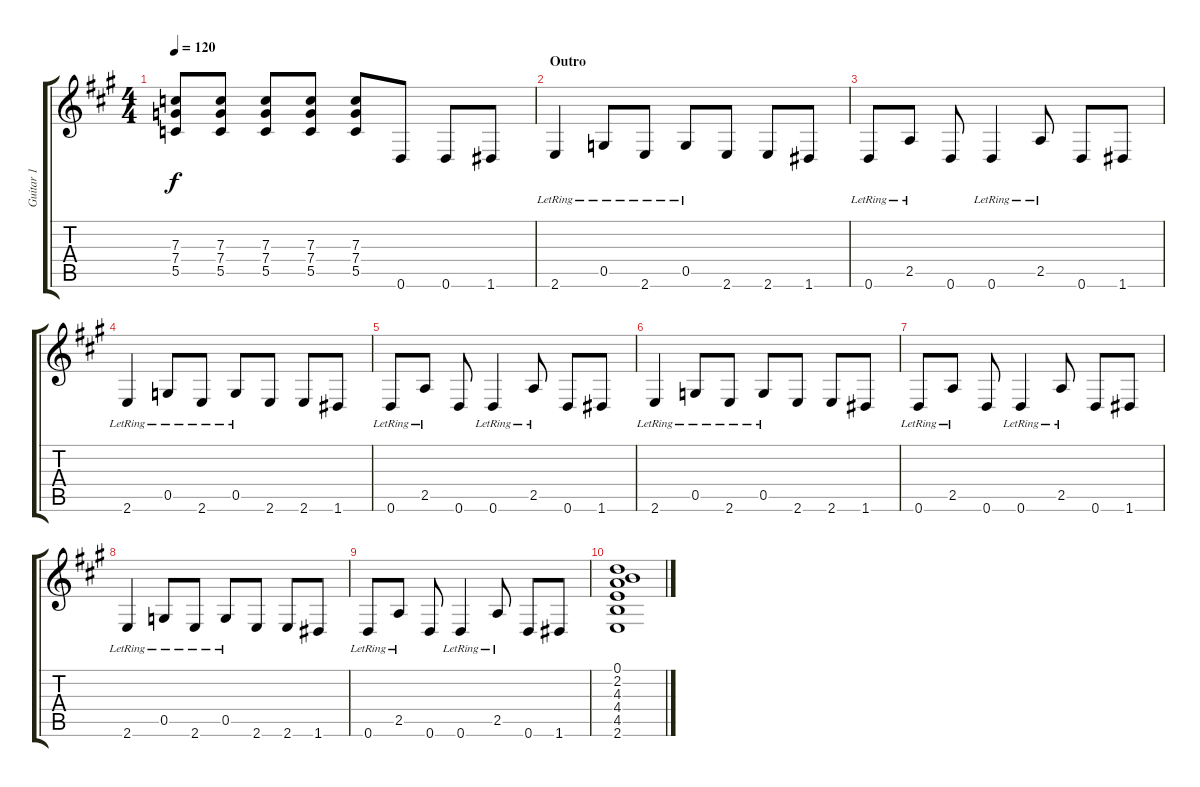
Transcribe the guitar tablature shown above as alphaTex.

\track ("Guitar 1" "Guitar 1") {instrument electricguitarclean}
\staff {score tabs}
\tuning (D4 A3 F3 C3 G2 D2) {hide}
\ts (4 4)
\tempo 120
\clef g2
\ks a
(7.3 7.4 5.5).8{dy f} (7.3 7.4 5.5).8 (7.3 7.4 5.5).8 (7.3 7.4 5.5).8 (7.3 7.4 5.5).8 0.6.8 0.6.8 1.6.8 |
\section ("" "Outro")
2.6{lr}.4 0.5{lr}.8 2.6{lr}.8 0.5{lr}.8 2.6.8 2.6.8 1.6.8 |
0.6{lr}.8 2.5{lr}.8 0.6.8 0.6{lr}.4 2.5{lr}.8 0.6.8 1.6.8 |
2.6{lr}.4 0.5{lr}.8 2.6{lr}.8 0.5{lr}.8 2.6.8 2.6.8 1.6.8 |
0.6{lr}.8 2.5{lr}.8 0.6.8 0.6{lr}.4 2.5{lr}.8 0.6.8 1.6.8 |
2.6{lr}.4 0.5{lr}.8 2.6{lr}.8 0.5{lr}.8 2.6.8 2.6.8 1.6.8 |
0.6{lr}.8 2.5{lr}.8 0.6.8 0.6{lr}.4 2.5{lr}.8 0.6.8 1.6.8 |
2.6{lr}.4 0.5{lr}.8 2.6{lr}.8 0.5{lr}.8 2.6.8 2.6.8 1.6.8 |
0.6{lr}.8 2.5{lr}.8 0.6.8 0.6{lr}.4 2.5{lr}.8 0.6.8 1.6.8 |
(0.1 2.2 4.3 4.4 4.5 2.6).1
